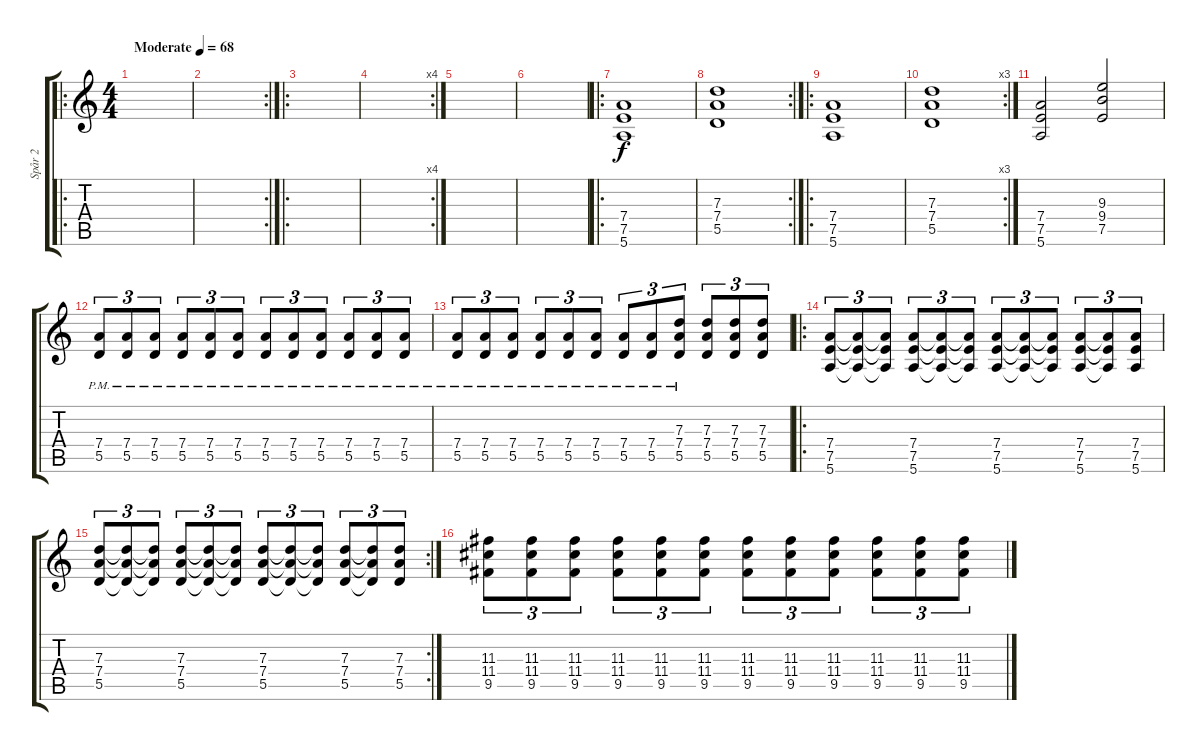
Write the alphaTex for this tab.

\track ("Spår 2" "Spår 2") {instrument distortionguitar}
\staff {score tabs}
\tuning (E4 B3 G3 D3 A2 E2) {hide}
\ro
\ts (4 4)
\tempo (68 "Moderate")
\clef g2
\ks c
|
\rc 2
|
\ro
|
\rc 4
|
|
|
\ro
(7.4 7.5 5.6).1 |
\rc 2
(7.3 7.4 5.5).1 |
\ro
(7.4 7.5 5.6).1 |
\rc 3
(7.3 7.4 5.5).1 |
(7.4 7.5 5.6).2 (9.3 9.4 7.5).2 |
(7.4{pm} 5.5{pm}).8{tu (3 2) volume 6} (7.4{pm} 5.5{pm}).8{tu (3 2) volume 12} (7.4{pm} 5.5{pm}).8{tu (3 2)} (7.4{pm} 5.5{pm}).8{tu (3 2)} (7.4{pm} 5.5{pm}).8{tu (3 2)} (7.4{pm} 5.5{pm}).8{tu (3 2)} (7.4{pm} 5.5{pm}).8{tu (3 2)} (7.4{pm} 5.5{pm}).8{tu (3 2)} (7.4{pm} 5.5{pm}).8{tu (3 2)} (7.4{pm} 5.5{pm}).8{tu (3 2)} (7.4{pm} 5.5{pm}).8{tu (3 2)} (7.4{pm} 5.5{pm}).8{tu (3 2)} |
(7.4{pm} 5.5{pm}).8{tu (3 2)} (7.4{pm} 5.5{pm}).8{tu (3 2)} (7.4{pm} 5.5{pm}).8{tu (3 2)} (7.4{pm} 5.5{pm}).8{tu (3 2)} (7.4{pm} 5.5{pm}).8{tu (3 2)} (7.4{pm} 5.5{pm}).8{tu (3 2)} (7.4{pm} 5.5{pm}).8{tu (3 2)} (7.4{pm} 5.5{pm}).8{tu (3 2)} (7.3 7.4{pm} 5.5{pm}).8{tu (3 2)} (7.3 7.4 5.5).8{tu (3 2)} (7.3 7.4 5.5).8{tu (3 2)} (7.3 7.4 5.5).8{tu (3 2)} |
\ro
(7.4 7.5 5.6).8{tu (3 2)} (7.4{t} 7.5{t} 5.6{t}).8{tu (3 2)} (7.4{t} 7.5{t} 5.6{t}).8{tu (3 2)} (7.4 7.5 5.6).8{tu (3 2)} (7.4{t} 7.5{t} 5.6{t}).8{tu (3 2)} (7.4{t} 7.5{t} 5.6{t}).8{tu (3 2)} (7.4 7.5 5.6).8{tu (3 2)} (7.4{t} 7.5{t} 5.6{t}).8{tu (3 2)} (7.4{t} 7.5{t} 5.6{t}).8{tu (3 2)} (7.4 7.5 5.6).8{tu (3 2)} (7.4{t} 7.5{t} 5.6{t}).8{tu (3 2)} (7.4 7.5 5.6).8{tu (3 2)} |
\rc 2
(7.3 7.4 5.5).8{tu (3 2)} (7.3{t} 7.4{t} 5.5{t}).8{tu (3 2)} (7.3{t} 7.4{t} 5.5{t}).8{tu (3 2)} (7.3 7.4 5.5).8{tu (3 2)} (7.3{t} 7.4{t} 5.5{t}).8{tu (3 2)} (7.3{t} 7.4{t} 5.5{t}).8{tu (3 2)} (7.3 7.4 5.5).8{tu (3 2)} (7.3{t} 7.4{t} 5.5{t}).8{tu (3 2)} (7.3{t} 7.4{t} 5.5{t}).8{tu (3 2)} (7.3 7.4 5.5).8{tu (3 2)} (7.3{t} 7.4{t} 5.5{t}).8{tu (3 2)} (7.3 7.4 5.5).8{tu (3 2)} |
(11.3 11.4 9.5).8{tu (3 2)} (11.3 11.4 9.5).8{tu (3 2)} (11.3 11.4 9.5).8{tu (3 2)} (11.3 11.4 9.5).8{tu (3 2)} (11.3 11.4 9.5).8{tu (3 2)} (11.3 11.4 9.5).8{tu (3 2)} (11.3 11.4 9.5).8{tu (3 2)} (11.3 11.4 9.5).8{tu (3 2)} (11.3 11.4 9.5).8{tu (3 2)} (11.3 11.4 9.5).8{tu (3 2)} (11.3 11.4 9.5).8{tu (3 2)} (11.3 11.4 9.5).8{tu (3 2)}
